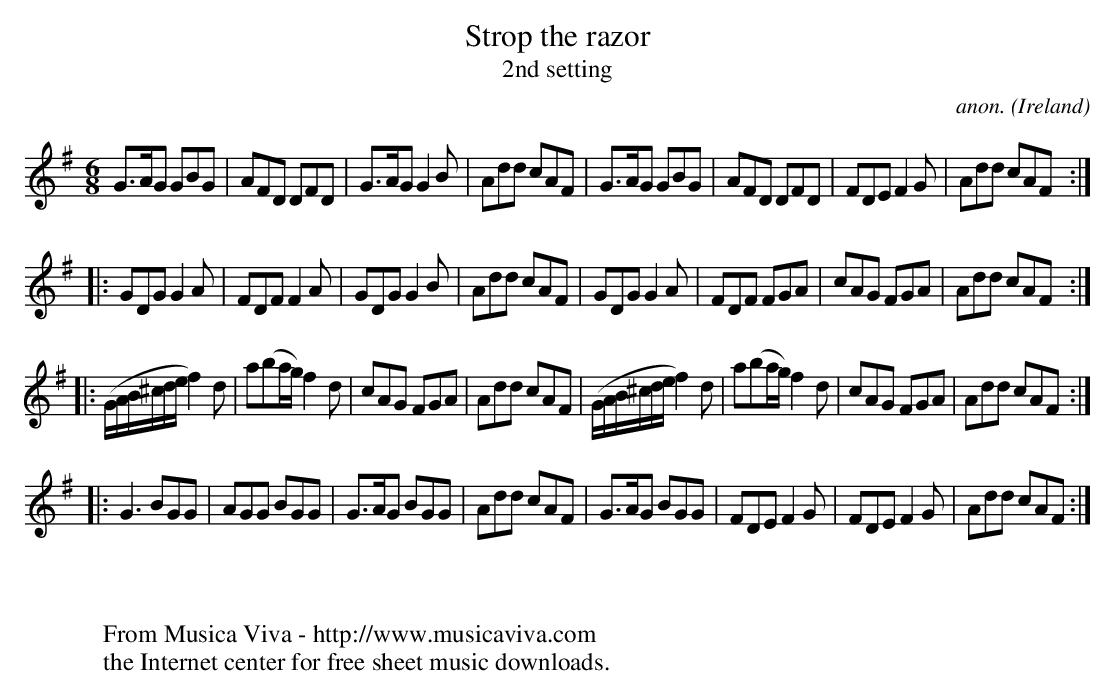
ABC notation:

X:1
T:Strop the razor
T:2nd setting
C:anon.
O:Ireland
M:6/8
L:1/8
K:G
G>AG GBG|AFD DFD|G>AG G2B|Add cAF|G>AG GBG|AFD DFD|FDE F2G|Add cAF:|
|:GDG G2A|FDF F2A|GDG G2B|Add cAF|GDG G2A|FDF FGA|cAG FGA|Add cAF:|
|:(G/A/B/^c/d/e/ f2)d|a(ba/g/) f2d|cAG FGA|Add cAF|\
(G/A/B/^c/d/e/ f2)d|a(ba/g/) f2d|cAG FGA|Add cAF:|
|:G3 BGG|AGG BGG|G>AG BGG|Add cAF|G>AG BGG|FDE F2G|FDE F2G|Add cAF:|
W:
W:
W: From Musica Viva - http://www.musicaviva.com
W: the Internet center for free sheet music downloads.
